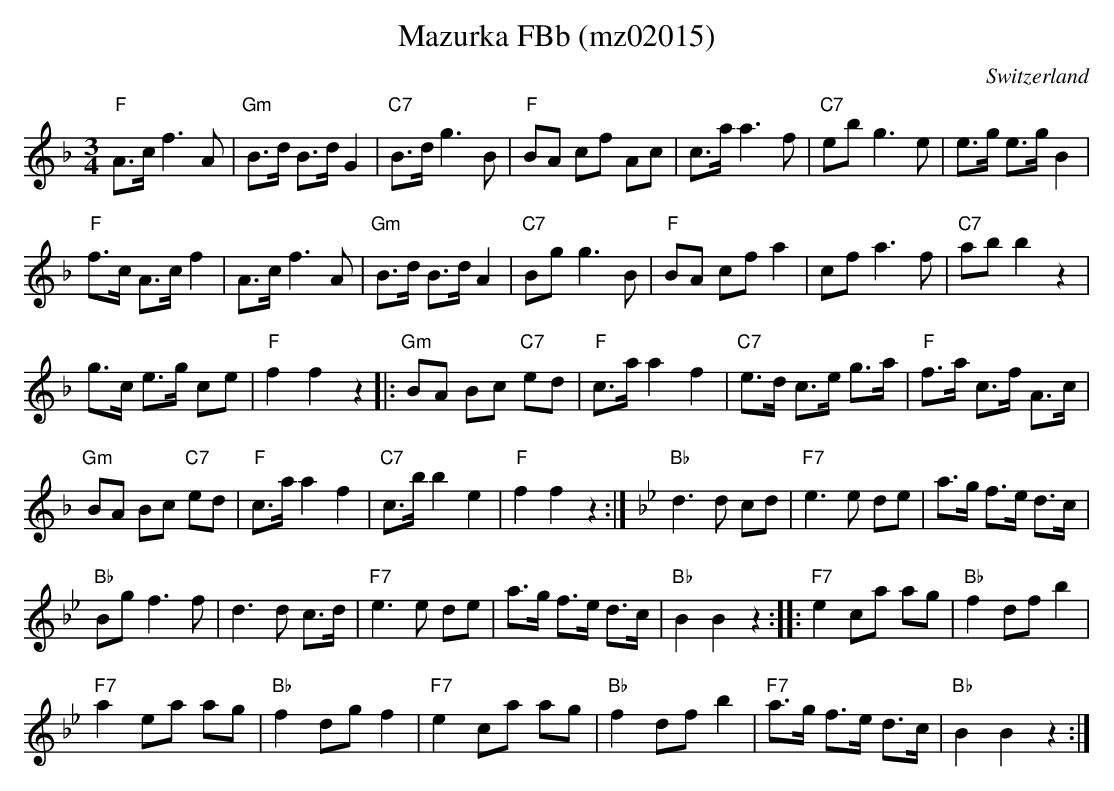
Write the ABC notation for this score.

X:1
T:Mazurka FBb (mz02015)
O:Switzerland
M:3/4
L:1/8
K:F major
"F"A>c f3A | "Gm"B>d B>d G2 | "C7"B>dg3B | "F"BA cf Ac | c>a a3f | "C7"eb g3e | e>g e>g B2 |
"F"f>c A>cf2 | A>c f3A | "Gm"B>d B>dA2 | "C7"Bg g3B | "F"BA cf a2 | cf a3f | "C7"abb2z2 |
g>c e>g ce | "F"f2f2z2 |: "Gm"BA Bc "C7"ed | "F"c>a a2f2 | "C7"e>d c>e g>a | "F"f>a c>f A>c |
"Gm"BA Bc "C7"ed | "F"c>aa2f2 | "C7"c>bb2e2 | "F"f2f2z2 :| [K:Bb] "Bb"d3d cd | "F7"e3e de | a>g f>e d>c |
"Bb"Bg f3f | d3d c>d | "F7"e3e de | a>g f>e d>c | "Bb"B2B2z2 :: "F7"e2 ca ag | "Bb"f2 df b2 |
"F7"a2 ea ag | "Bb"f2 dg f2 | "F7"e2 ca ag | "Bb"f2 df b2 | "F7"a>g f>e d>c | "Bb"B2B2z2 :|
